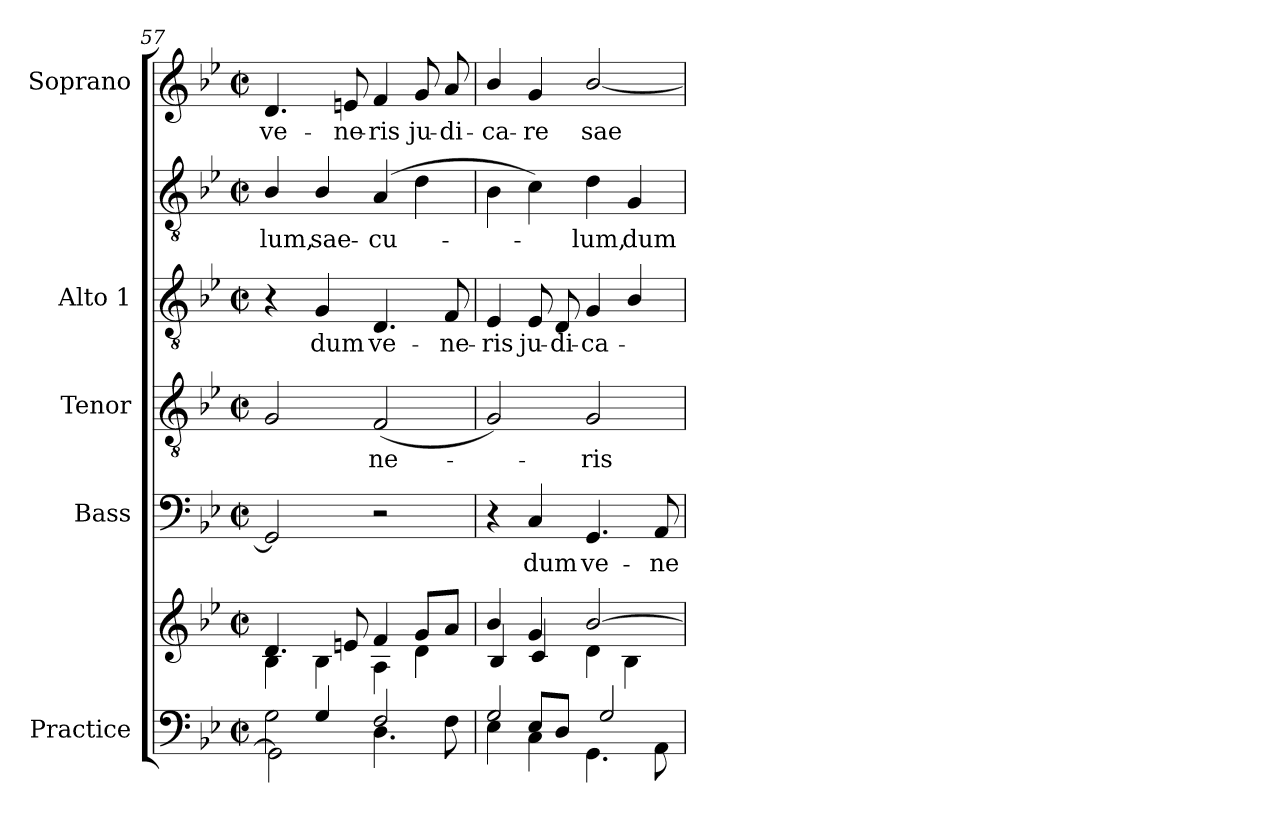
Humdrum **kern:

**kern	**kern	**kern	**text	**kern	**text	**kern	**text	**kern	**text	**kern	**text
*part5	*part5	*part4	*part4	*part3	*part3	*part2	*part2	*part2	*part2	*part1	*part1
*staff7	*staff6	*staff5	*staff5	*staff4	*staff4	*staff3	*staff3	*staff2	*staff2	*staff1	*staff1
*I"Practice	*	*I"Bass	*	*I"Tenor	*	*I"Alto 1	*	*	*	*I"Soprano	*
*	*	*I'B	*	*I'T	*	*I'A	*	*	*	*I'S	*
*clefF4	*clefG2	*clefF4	*	*clefGv2	*	*clefGv2	*	*clefGv2	*	*clefG2	*
*k[b-e-]	*k[b-e-]	*k[b-e-]	*	*k[b-e-]	*	*k[b-e-]	*	*k[b-e-]	*	*k[b-e-]	*
*B-:	*B-:	*B-:	*	*B-:	*	*B-:	*	*B-:	*	*B-:	*
*M2/2	*M2/2	*M2/2	*	*M2/2	*	*M2/2	*	*M2/2	*	*M2/2	*
*met(c|)	*met(c|)	*met(c|)	*	*met(c|)	*	*met(c|)	*	*met(c|)	*	*met(c|)	*
=57	=57	=57	=57	=57	=57	=57	=57	=57	=57	=57	=57
*^	*^	*	*	*	*	*	*	*	*	*	*
*	*^	*	*^	*	*	*	*	*	*	*	*	*	*
!	!	!	!	!	!	!	!	!	!	!	!	!	!LO:LY:b	!	!LO:LY:b
4ryy	2G\	2GG\]	4.d/	4B-\	4ryy	2GG]	.	2G	.	4r	.	4B-/	lum,	4.d	ve-
!	!	!	!	!	!	!	!	!	!	!	!LO:LY:b	!	!LO:LY:b	!	!
4G/	.	.	.	4B-\	2.ryy	.	.	.	.	4G	dum	4B-/	sae-	.	.
!	!	!	!	!	!	!	!	!	!	!	!	!	!	!	!LO:LY:b
.	.	.	8en/	.	.	.	.	.	.	.	.	.	.	8en	-ne-
!	!	!	!	!	!	!	!	!	!LO:LY:b	!	!LO:LY:b	!	!LO:LY:b	!	!LO:LY:b
4.D\	2F/	2ryy	4f/	4A\	.	2r	.	(<2F	ne-	4.D	ve-	(>4A	-cu-	4f	-ris
!	!	!	!	!	!	!	!	!	!	!	!	!	!	!	!LO:LY:b
.	.	.	8g/L	4d\	.	.	.	.	.	.	.	4d	.	8g	ju-
!	!	!	!	!	!	!	!	!	!	!	!LO:LY:b	!	!	!	!LO:LY:b
8F\	.	.	8a/J	.	.	.	.	.	.	8F	-ne-	.	.	8a	-di-
=58	=58	=58	=58	=58	=58	=58	=58	=58	=58	=58	=58	=58	=58	=58	=58
!	!	!	!	!	!	!	!	!	!	!	!LO:LY:b	!	!	!	!LO:LY:b
4E-\	2G/	4ryy	4b-/	4B-/	2.ryy	4r	.	2G)	.	4E-	ris	4B-	.	4b-/	-ca-
!	!	!	!	!	!	!	!LO:LY:b	!	!	!	!LO:LY:b	!	!	!	!LO:LY:b
8E-/L	.	4C\	4g/	4c/	.	4C	dum	.	.	8E-	ju-	4c)	.	4g	-re
!	!	!	!	!	!	!	!	!	!	!	!LO:LY:b	!	!	!	!
8D/J	.	.	.	.	.	.	.	.	.	8D	-di-	.	.	.	.
!	!	!	!	!	!	!	!LO:LY:b	!	!LO:LY:b	!	!LO:LY:b	!	!LO:LY:b	!	!LO:LY:b
4G/yy	2G/	4.GG\	[2b-/	4d\	.	4.GG	ve-	2G	ris	4G	-ca-	4d	-lum,	[2b-/	sae-
!	!	!	!	!	!	!	!	!	!	!	!	!	!LO:LY:b	!	!
4ryy	.	.	.	4G\yy	4B-\	.	.	.	.	4B-/	.	4G	dum	.	.
!	!	!	!	!	!	!	!LO:LY:b	!	!	!	!	!	!	!	!
.	.	8AA\	.	.	.	8AA	-ne-	.	.	.	.	.	.	.	.
*v	*v	*v	*	*	*	*	*	*	*	*	*	*	*	*	*
*	*v	*v	*v	*	*	*	*	*	*	*	*	*	*
=	=	=	=	=	=	=	=	=	=	=	=
*-	*-	*-	*-	*-	*-	*-	*-	*-	*-	*-	*-
